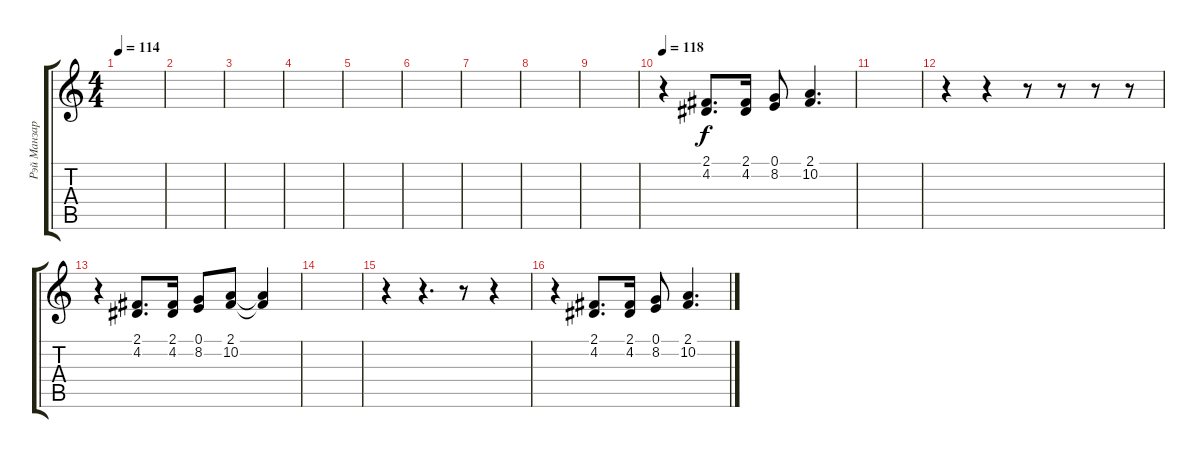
\track ("Рэй Манзарек (harpsi)" "Рэй Манзар") {instrument harpsichord}
\staff {score tabs}
\tuning (E4 B3 G3 D3 A2 E2) {hide}
\ts (4 4)
\tempo 114
\clef g2
\ks c
|
|
|
|
|
|
|
|
|
\tempo 115
\tempo 118
r.4 (2.1 4.2).8{d} (2.1 4.2).16 (0.1 8.2).8 (2.1 10.2).4{d} |
|
r.4 r.4 r.8 r.8 r.8 r.8 |
r.4 (2.1 4.2).8{d} (2.1 4.2).16 (0.1 8.2).8 (2.1 10.2).8 (2.1{t} 10.2{t}).4 |
|
r.4 r.4{d} r.8 r.4 |
r.4 (2.1 4.2).8{d} (2.1 4.2).16 (0.1 8.2).8 (2.1 10.2).4{d}
